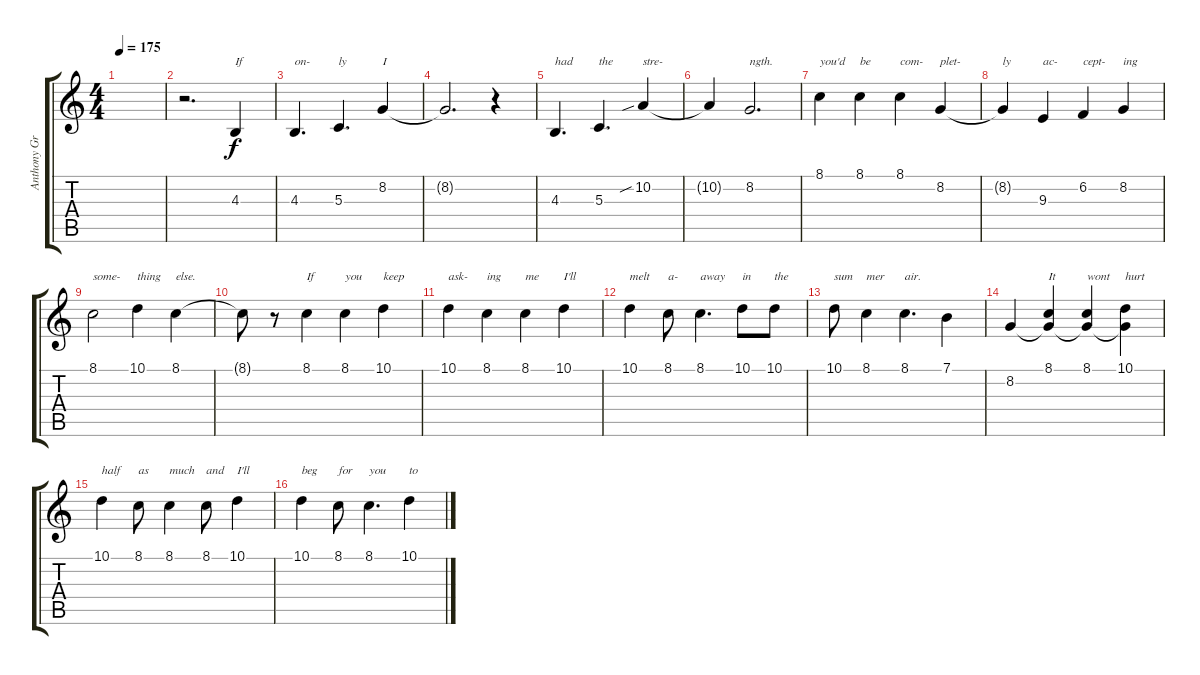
\track ("Anthony Green" "Anthony Gr") {instrument flute}
\staff {score tabs}
\tuning (E4 B3 G3 D3 A2 D2) {hide}
\ts (4 4)
\tempo 175
\clef g2
\ks c
|
r.2{d} 4.3.4{txt "If"} |
4.3.4{d txt "on-"} 5.3.4{d txt "ly"} 8.2.4{txt "I"} |
8.2{t}.2{d} r.4 |
4.3.4{d txt "had"} 5.3.4{d txt "the"} 10.2{sib}.4{txt "stre-"} |
10.2{t}.4 8.2.2{d txt "ngth."} |
8.1.4{txt "you'd"} 8.1.4{txt "be"} 8.1.4{txt "com-"} 8.2.4{txt "plet-"} |
8.2{t}.4{txt "ly"} 9.3.4{txt "ac-"} 6.2.4{txt "cept-"} 8.2.4{txt "ing"} |
8.1.2{txt "some-"} 10.1.4{txt "thing"} 8.1.4{txt "else."} |
8.1{t}.8 r.8 8.1.4{txt "If"} 8.1.4{txt "you"} 10.1.4{txt "keep"} |
10.1.4{txt "ask-"} 8.1.4{txt "ing"} 8.1.4{txt "me"} 10.1.4{txt "I'll"} |
10.1.4{txt "melt"} 8.1.8{txt "a-"} 8.1.4{d txt "away"} 10.1.8{txt "in"} 10.1.8{txt "the"} |
10.1.8{txt "sum"} 8.1.4{txt "mer"} 8.1.4{d txt "air."} 7.1.4 |
8.2.4 (8.1 8.2{t}).4{txt "It"} (8.1 8.2{t}).4{txt "wont"} (10.1 8.2{t}).4{txt "hurt"} |
10.1.4{txt "half"} 8.1.8{txt "as"} 8.1.4{txt "much"} 8.1.8{txt "and"} 10.1.4{txt "I'll"} |
10.1.4{txt "beg"} 8.1.8{txt "for"} 8.1.4{d txt "you"} 10.1.4{txt "to"}
